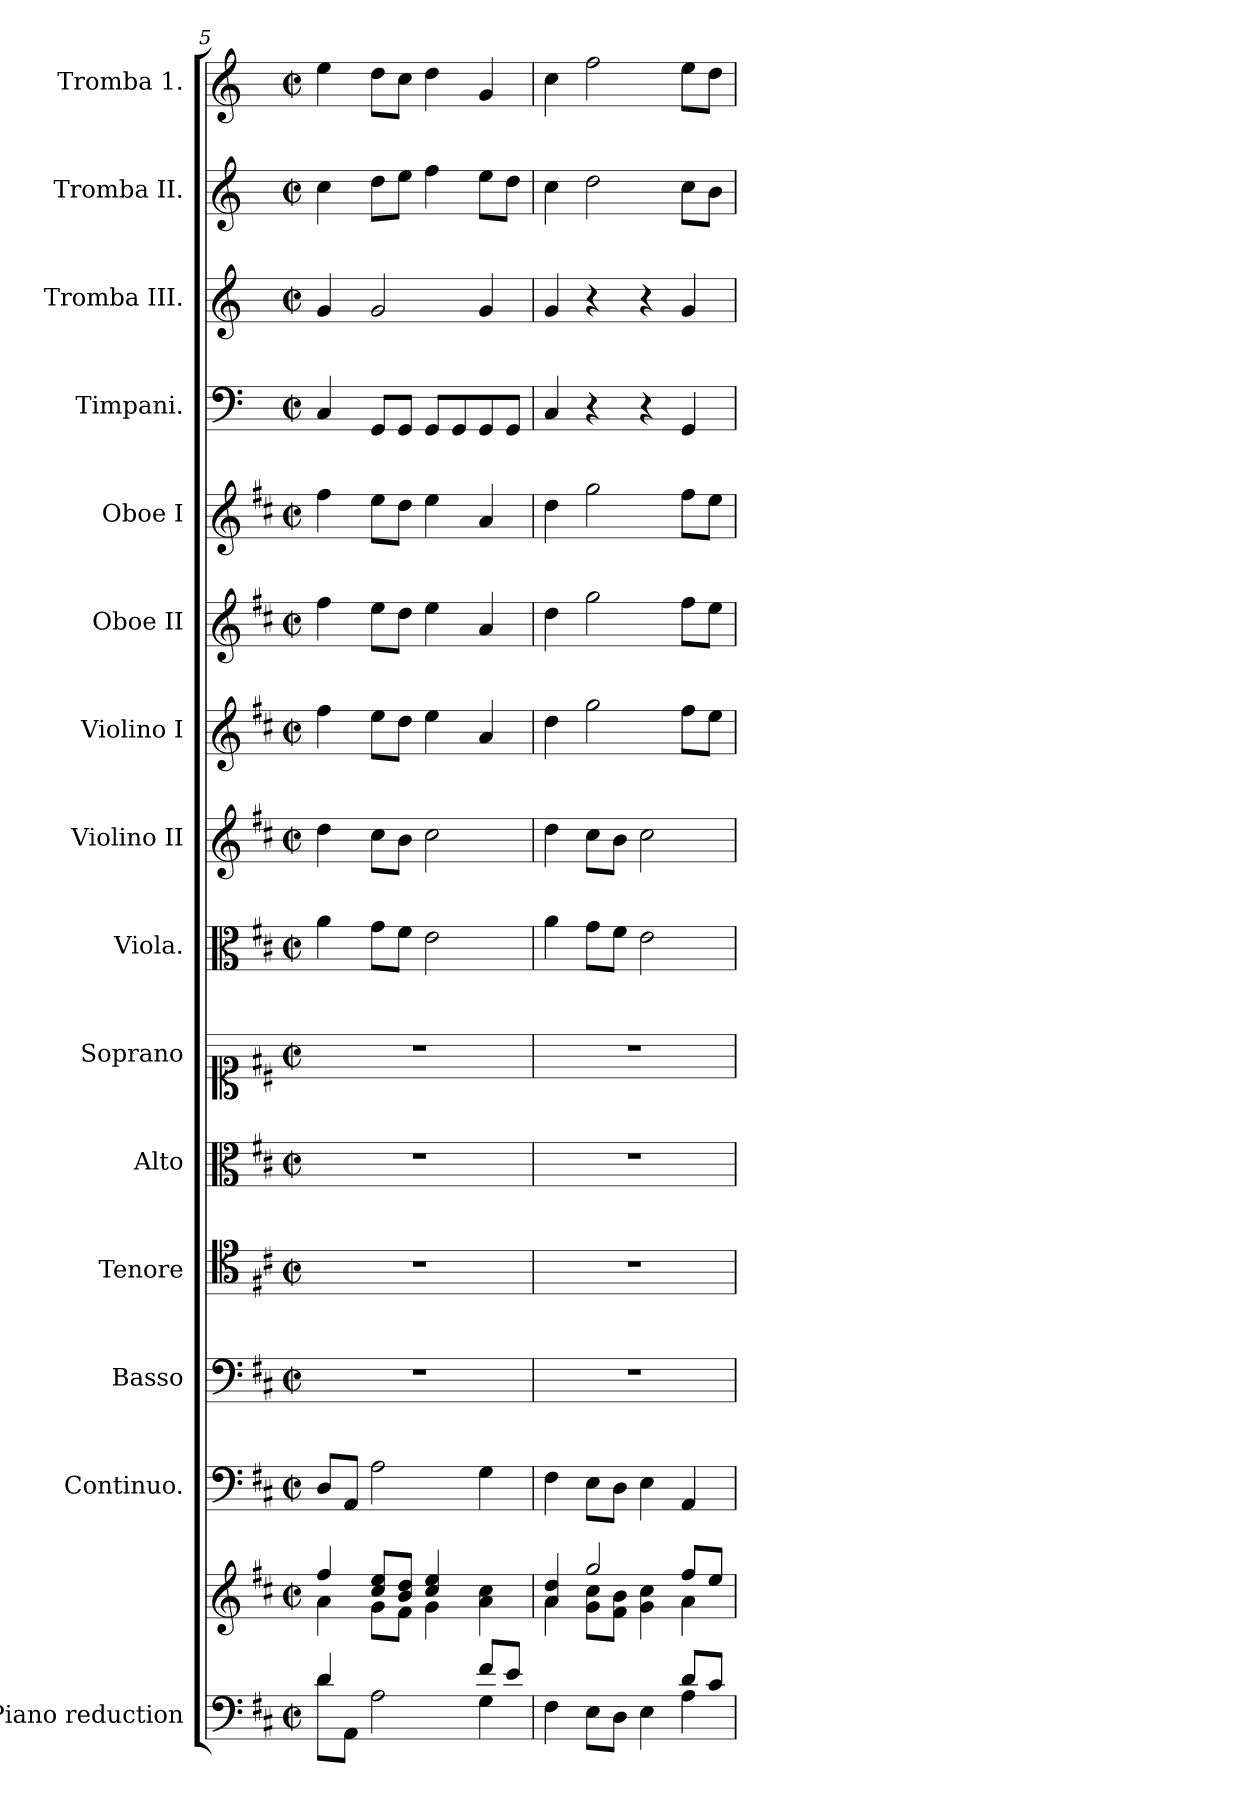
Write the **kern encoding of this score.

**kern	**kern	**kern	**kern	**kern	**kern	**kern	**kern	**kern	**kern	**kern	**kern	**kern	**kern	**kern	**kern
*part15	*part15	*part14	*part13	*part12	*part11	*part10	*part9	*part8	*part7	*part6	*part5	*part4	*part3	*part2	*part1
*staff16	*staff15	*staff14	*staff13	*staff12	*staff11	*staff10	*staff9	*staff8	*staff7	*staff6	*staff5	*staff4	*staff3	*staff2	*staff1
*I"Piano reduction	*	*I"Continuo.	*I"Basso	*I"Tenore	*I"Alto	*I"Soprano	*I"Viola.	*I"Violino II	*I"Violino I	*I"Oboe II	*I"Oboe I	*I"Timpani.	*I"Tromba III.	*I"Tromba II.	*I"Tromba 1.
*I'Pno	*	*	*	*	*	*	*I'Vla	*	*I'Vln	*I'Ob	*I'Ob	*I'Timp	*	*	*
*clefF4	*clefG2	*clefF4	*clefF4	*clefC4	*clefC3	*clefC1	*clefC3	*clefG2	*clefG2	*clefG2	*clefG2	*clefF4	*clefG2	*clefG2	*clefG2
*	*	*	*	*	*	*	*	*	*	*	*	*ITrd-1c-2	*ITrd-1c-2	*ITrd-1c-2	*ITrd-1c-2
*k[f#c#]	*k[f#c#]	*k[f#c#]	*k[f#c#]	*k[f#c#]	*k[f#c#]	*k[f#c#]	*k[f#c#]	*k[f#c#]	*k[f#c#]	*k[f#c#]	*k[f#c#]	*k[f#c#]	*k[f#c#]	*k[f#c#]	*k[f#c#]
*M2/2	*M2/2	*M2/2	*M2/2	*M2/2	*M2/2	*M2/2	*M2/2	*M2/2	*M2/2	*M2/2	*M2/2	*M2/2	*M2/2	*M2/2	*M2/2
*met(c|)	*met(c|)	*met(c|)	*met(c|)	*met(c|)	*met(c|)	*met(c|)	*met(c|)	*met(c|)	*met(c|)	*met(c|)	*met(c|)	*met(c|)	*met(c|)	*met(c|)	*met(c|)
=5	=5	=5	=5	=5	=5	=5	=5	=5	=5	=5	=5	=5	=5	=5	=5
*^	*^	*	*	*	*	*	*	*	*	*	*	*	*	*	*
4d/	8d\L	4ff#/	4a\	8D/L	1r	1r	1r	1r	4a\	4dd\	4ff#\	4ff#\	4ff#\	4D/	4a/	4dd\	4ff#\
.	8AA\J	.	.	8AA/J	.	.	.	.	.	.	.	.	.	.	.	.	.
2ryy	2A\	8cc#/ 8ee/L	8g\L	2A\	.	.	.	.	8g\L	8cc#\L	8ee\L	8ee\L	8ee\L	8AA/L	2a/	8ee\L	8ee\L
.	.	8b/ 8dd/J	8f#\J	.	.	.	.	.	8f#\J	8b\J	8dd\J	8dd\J	8dd\J	8AA/J	.	8ff#\J	8dd\J
.	.	4cc#/ 4ee/	4g\	.	.	.	.	.	2e\	2cc#\	4ee\	4ee\	4ee\	8AA/L	.	4gg\	4ee\
.	.	.	.	.	.	.	.	.	.	.	.	.	.	8AA/	.	.	.
8f#/L	4G\	4a\ 4cc#\	4ryy	4G\	.	.	.	.	.	.	4a/	4a/	4a/	8AA/	4a/	8ff#\L	4a/
8e/J	.	.	.	.	.	.	.	.	.	.	.	.	.	8AA/J	.	8ee\J	.
=6	=6	=6	=6	=6	=6	=6	=6	=6	=6	=6	=6	=6	=6	=6	=6	=6	=6
2ryy	4F#\	4a/ 4dd/	4a\	4F#\	1r	1r	1r	1r	4a\	4dd\	4dd\	4dd\	4dd\	4D/	4a/	4dd\	4dd\
.	8E\L	2gg/	8g\ 8cc#\L	8E\L	.	.	.	.	8g\L	8cc#\L	2gg\	2gg\	2gg\	4r	4r	2ee\	2gg\
.	8D\J	.	8f#\ 8b\J	8D\J	.	.	.	.	8f#\J	8b\J	.	.	.	.	.	.	.
4ryy	4E\	.	4g\ 4cc#\	4E\	.	.	.	.	2e\	2cc#\	.	.	.	4r	4r	.	.
8d/L	4A\	8ff#/L	4a\	4AA/	.	.	.	.	.	.	8ff#\L	8ff#\L	8ff#\L	4AA/	4a/	8dd\L	8ff#\L
8c#/J	.	8ee/J	.	.	.	.	.	.	.	.	8ee\J	8ee\J	8ee\J	.	.	8cc#\J	8ee\J
*v	*v	*	*	*	*	*	*	*	*	*	*	*	*	*	*	*	*
*	*v	*v	*	*	*	*	*	*	*	*	*	*	*	*	*	*
=	=	=	=	=	=	=	=	=	=	=	=	=	=	=	=
*-	*-	*-	*-	*-	*-	*-	*-	*-	*-	*-	*-	*-	*-	*-	*-
